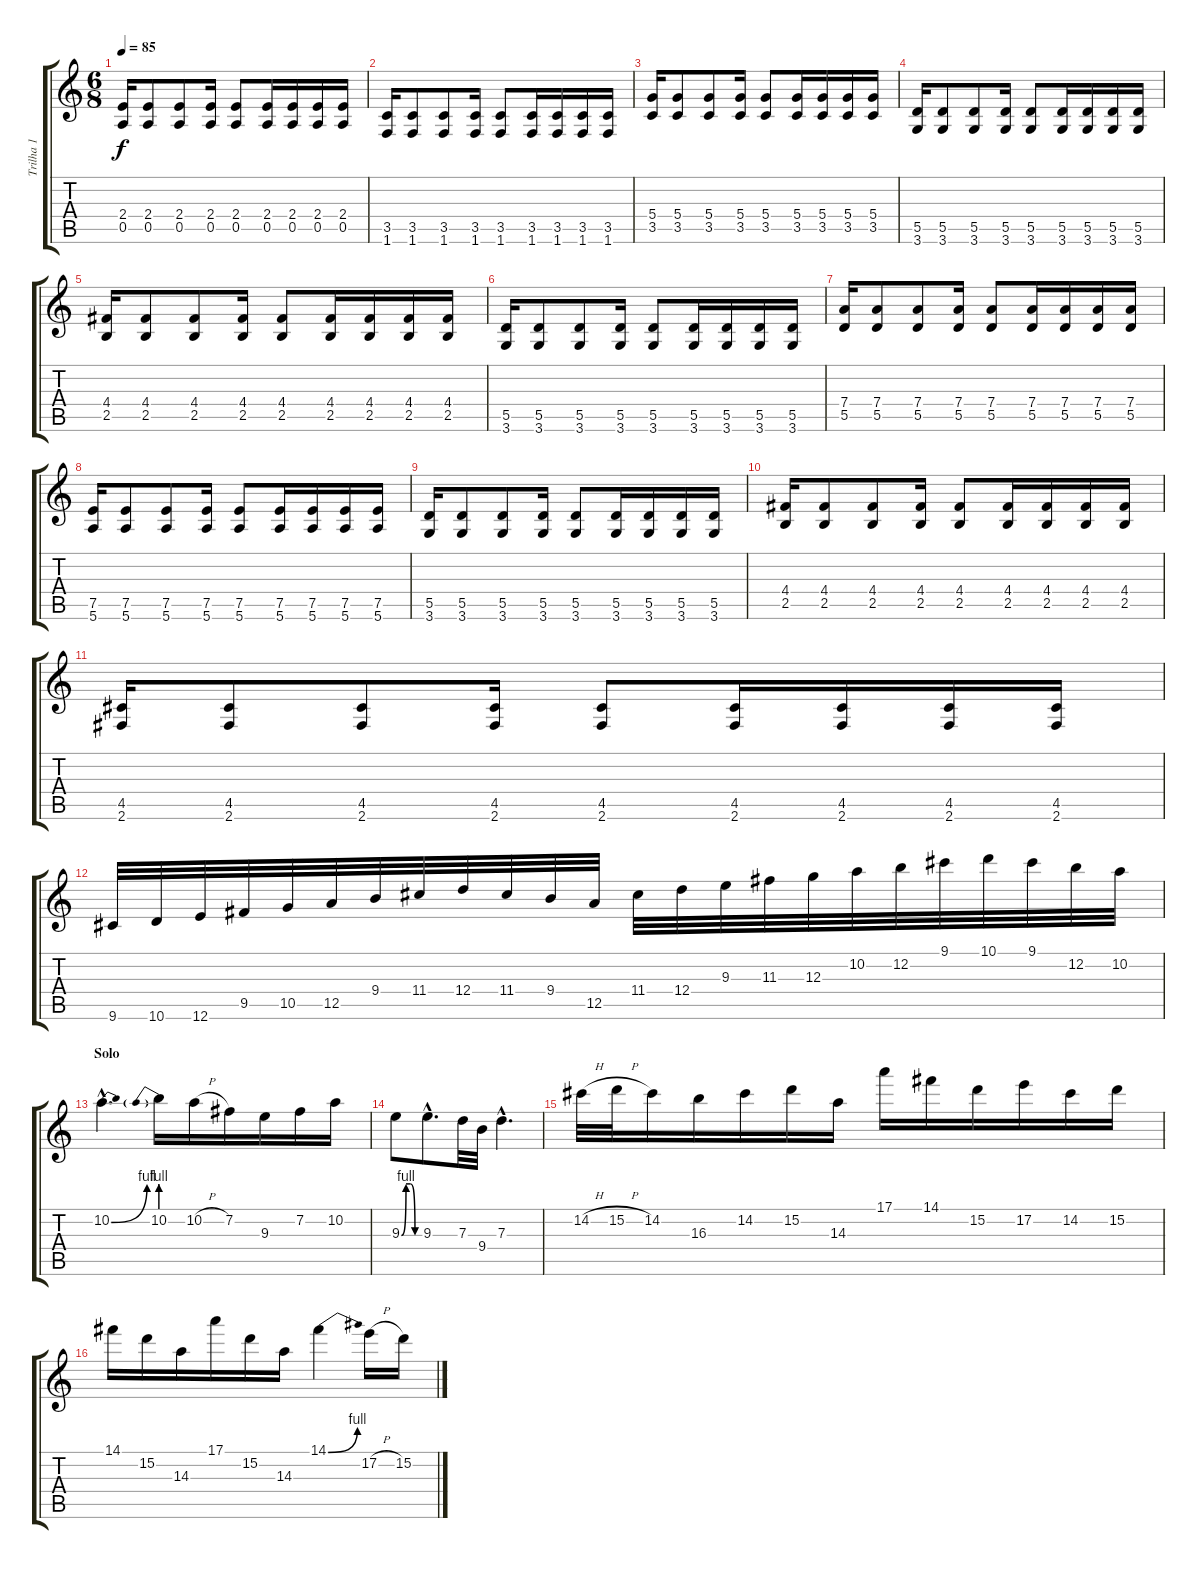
\track ("Trilha 1" "Trilha 1") {instrument distortionguitar}
\staff {score tabs}
\tuning (E4 B3 G3 D3 A2 E2) {hide}
\ts (6 8)
\tempo 85
\clef g2
\ks c
(2.4 0.5).16{dy f} (2.4 0.5).8 (2.4 0.5).8 (2.4 0.5).16 (2.4 0.5).8 (2.4 0.5).16 (2.4 0.5).16 (2.4 0.5).16 (2.4 0.5).16 |
(3.5 1.6).16 (3.5 1.6).8 (3.5 1.6).8 (3.5 1.6).16 (3.5 1.6).8 (3.5 1.6).16 (3.5 1.6).16 (3.5 1.6).16 (3.5 1.6).16 |
(5.4 3.5).16 (5.4 3.5).8 (5.4 3.5).8 (5.4 3.5).16 (5.4 3.5).8 (5.4 3.5).16 (5.4 3.5).16 (5.4 3.5).16 (5.4 3.5).16 |
(5.5 3.6).16 (5.5 3.6).8 (5.5 3.6).8 (5.5 3.6).16 (5.5 3.6).8 (5.5 3.6).16 (5.5 3.6).16 (5.5 3.6).16 (5.5 3.6).16 |
(4.4 2.5).16 (4.4 2.5).8 (4.4 2.5).8 (4.4 2.5).16 (4.4 2.5).8 (4.4 2.5).16 (4.4 2.5).16 (4.4 2.5).16 (4.4 2.5).16 |
(5.5 3.6).16 (5.5 3.6).8 (5.5 3.6).8 (5.5 3.6).16 (5.5 3.6).8 (5.5 3.6).16 (5.5 3.6).16 (5.5 3.6).16 (5.5 3.6).16 |
(7.4 5.5).16 (7.4 5.5).8 (7.4 5.5).8 (7.4 5.5).16 (7.4 5.5).8 (7.4 5.5).16 (7.4 5.5).16 (7.4 5.5).16 (7.4 5.5).16 |
(7.5 5.6).16 (7.5 5.6).8 (7.5 5.6).8 (7.5 5.6).16 (7.5 5.6).8 (7.5 5.6).16 (7.5 5.6).16 (7.5 5.6).16 (7.5 5.6).16 |
(5.5 3.6).16 (5.5 3.6).8 (5.5 3.6).8 (5.5 3.6).16 (5.5 3.6).8 (5.5 3.6).16 (5.5 3.6).16 (5.5 3.6).16 (5.5 3.6).16 |
(4.4 2.5).16 (4.4 2.5).8 (4.4 2.5).8 (4.4 2.5).16 (4.4 2.5).8 (4.4 2.5).16 (4.4 2.5).16 (4.4 2.5).16 (4.4 2.5).16 |
(4.5 2.6).16 (4.5 2.6).8 (4.5 2.6).8 (4.5 2.6).16 (4.5 2.6).8 (4.5 2.6).16 (4.5 2.6).16 (4.5 2.6).16 (4.5 2.6).16 |
9.6.32 10.6.32 12.6.32 9.5.32 10.5.32 12.5.32 9.4.32 11.4.32 12.4.32 11.4.32 9.4.32 12.5.32 11.4.32 12.4.32 9.3.32 11.3.32 12.3.32 10.2.32 12.2.32 9.1.32 10.1.32 9.1.32 12.2.32 10.2.32 |
\section ("" "Solo")
10.2{be (bend 0 0 60 4) hac}.4{d} 10.2{be (prebend 0 4 60 4)}.16 10.2{h}.16 7.2.16 9.3.16 7.2.16 10.2.16 |
9.3{be (custom 0 0 15 4 30 4 45 0 60 0)}.8 9.3{hac}.8{d} 7.3.32 9.4.32 7.3{hac}.4{d} |
14.2{h}.32 15.2{h}.32 14.2.16 16.3.16 14.2.16 15.2.16 14.3.16 17.1.16 14.1.16 15.2.16 17.2.16 14.2.16 15.2.16 |
14.1.16 15.2.16 14.3.16 17.1.16 15.2.16 14.3.16 14.1{be (bend 0 0 60 4)}.4 17.2{h}.16 15.2.16
